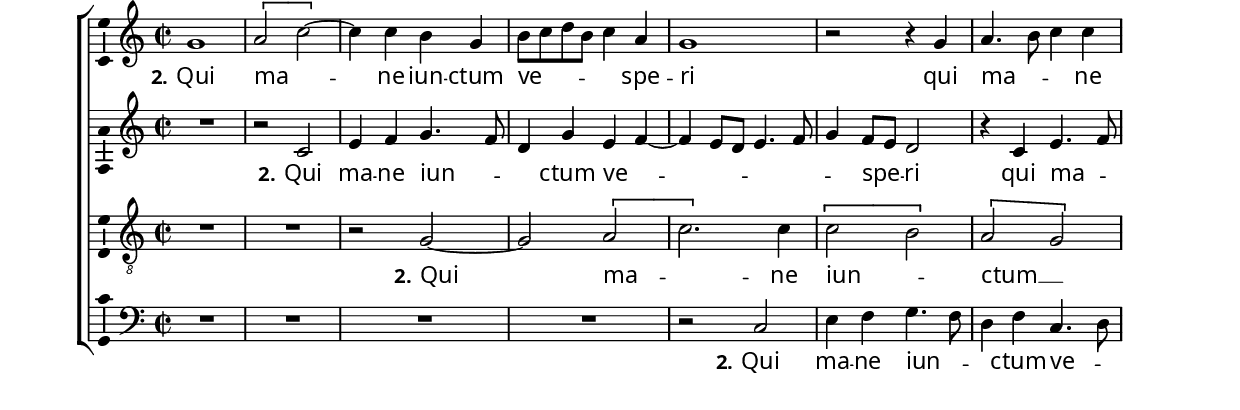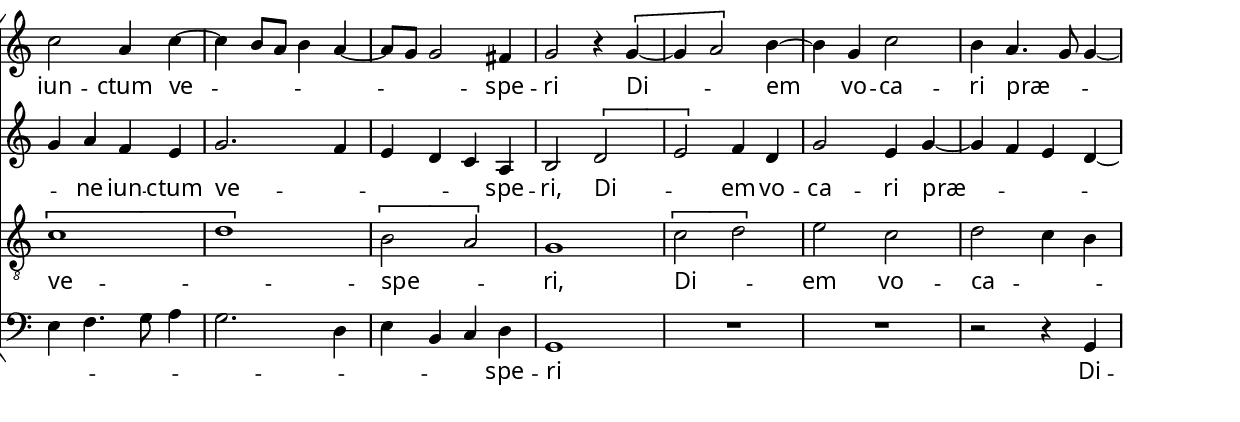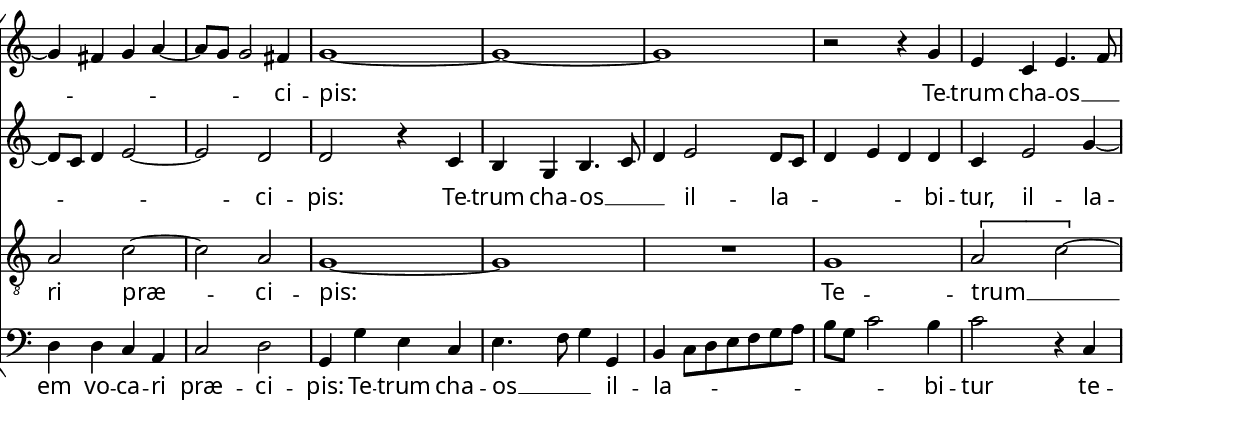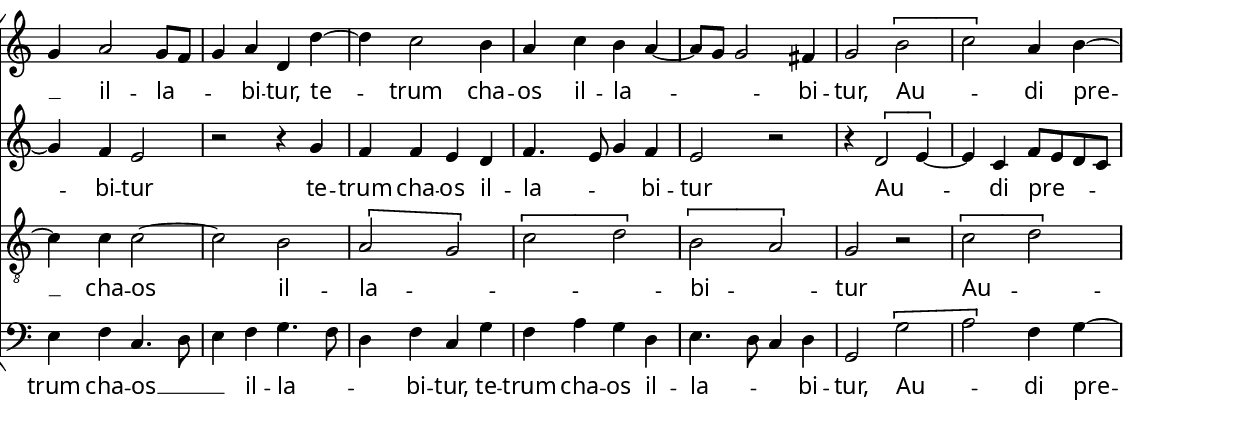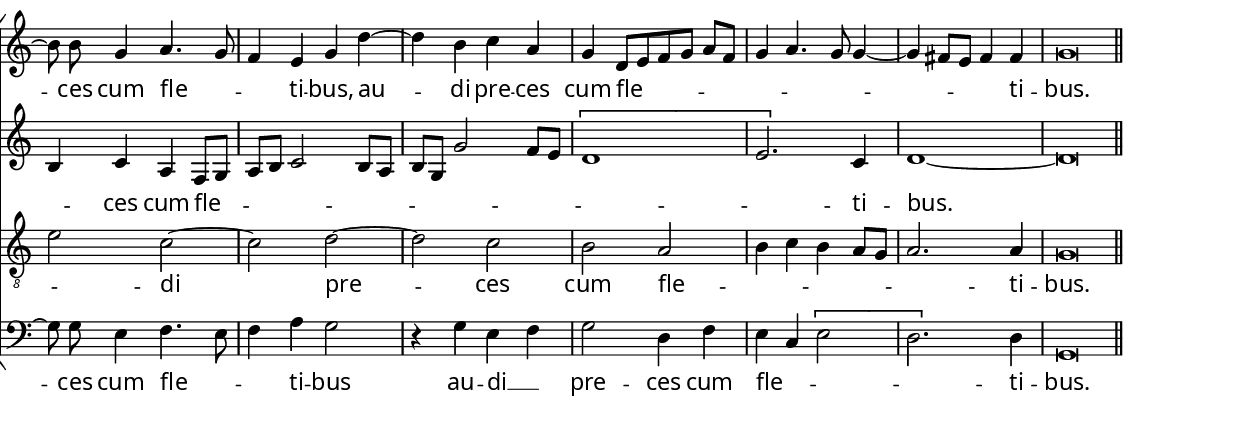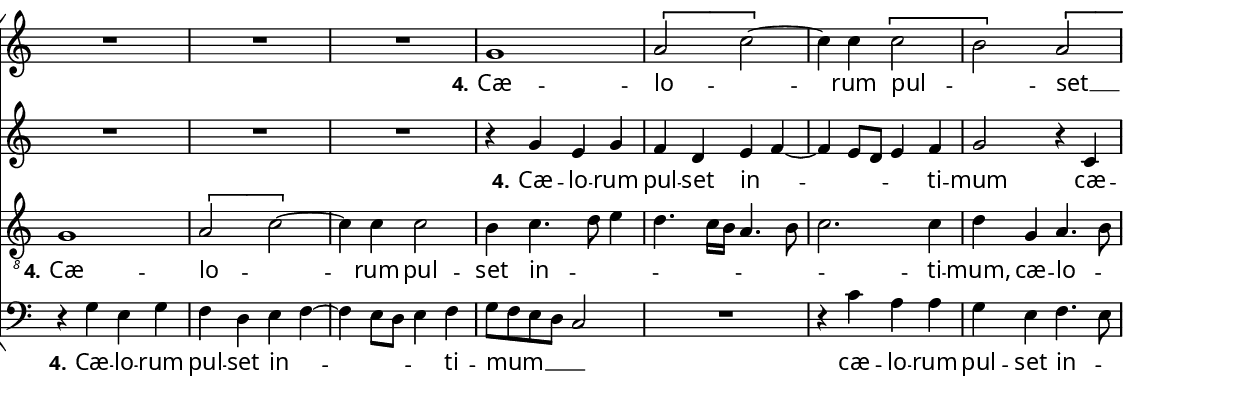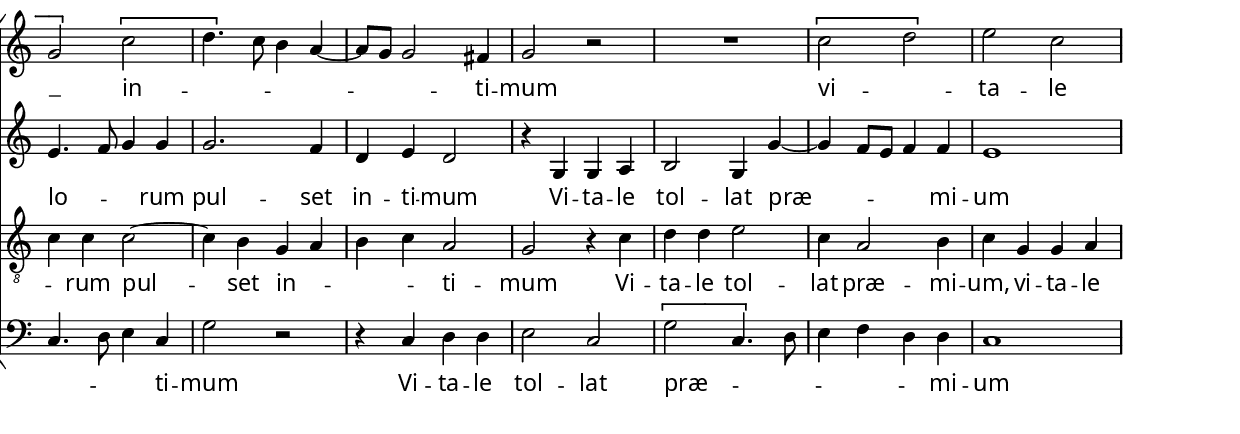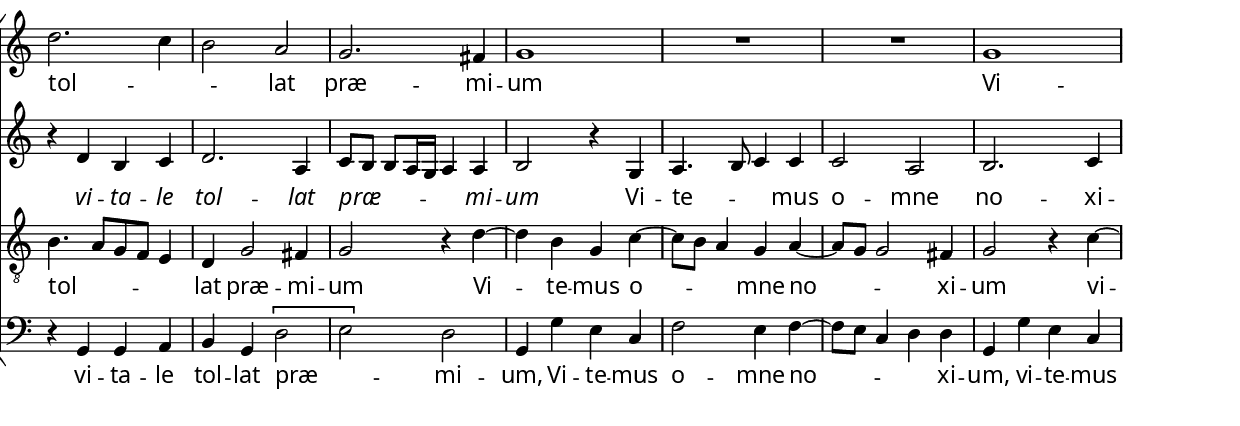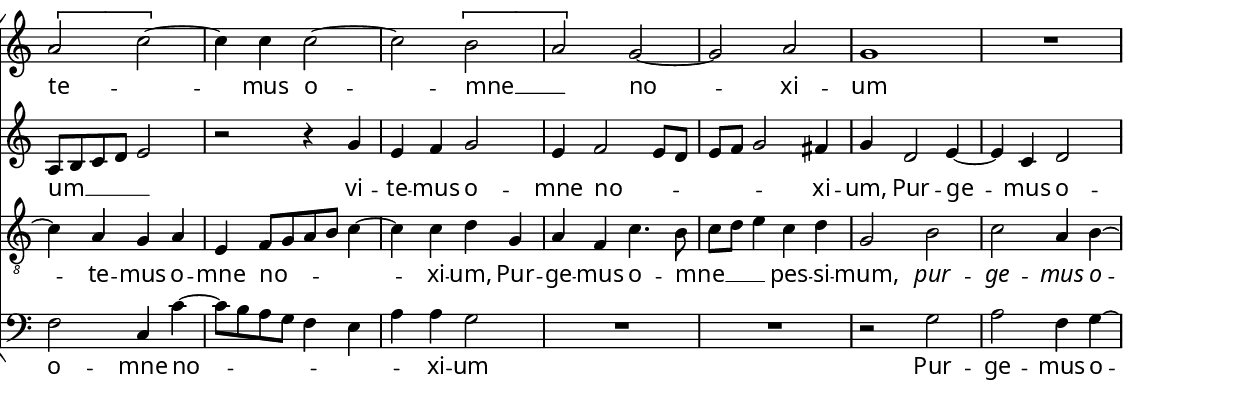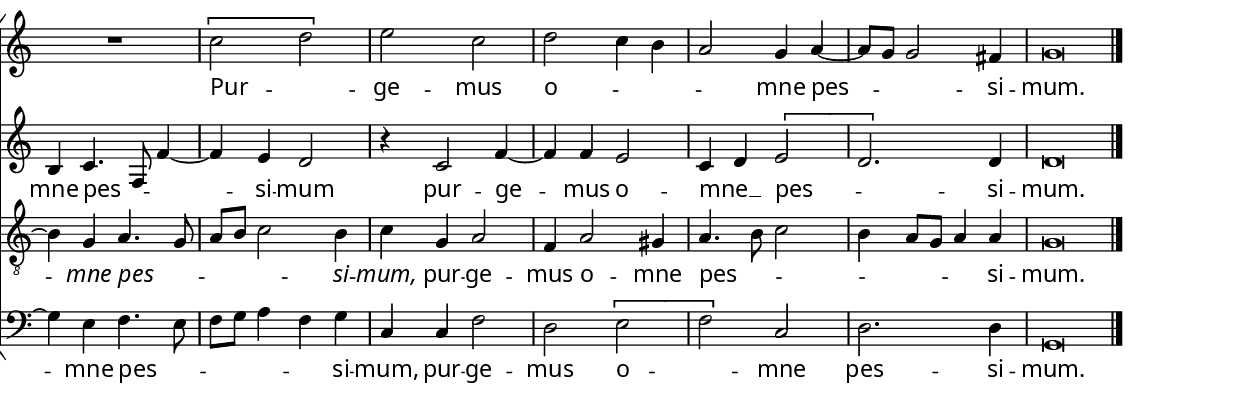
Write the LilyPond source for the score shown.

\header {
  composer="Tomás Luis de Victoria (c.1548-1611)"
  %opus="(-)"
  poet="1581a,  1600b"
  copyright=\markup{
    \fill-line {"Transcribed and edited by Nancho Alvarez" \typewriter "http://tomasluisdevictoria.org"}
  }
% tagline=""
}
\include "lilypond-book-preamble.ly"

#(set-global-staff-size 16) \paper{ #(define fonts (make-pango-font-tree "Garamond Premier Pro" "Garamond Premier Pro" "Garamond Premier Pro" (/ 16 18))) }
#(ly:set-option 'point-and-click #f)

italicas=\override LyricText.font-shape = #'italic
rectas=\override LyricText.font-shape = #'upright
ss=\once \set suggestAccidentals = ##t
incipitwidth = 20

htitle="Lucis creator optime"
hcomposer="Victoria"


% \markup{\null \vspace #0 }

% \score {\transpose c c {
% <<
%          \new Voice = "canto" {
%                  \override Staff.TimeSignature.stencil = #'()
%                  \override Stem.transparent = ##t
%                  \set Score.timing = ##f
%                  \override NoteHead.style = #'neomensural         
%                  \clef "G_8" 
%                  \key a \minor
%                  \override LigatureBracket.padding = #1
%                  g4 \[a c'\] c' \[c' b\] \[a g\] \[c' d'\] c' \[b a g\] \bar "|"
%                  \[c' d'\] \[e' c'\] d' \[c' b a\] b b a g \bar "|"
%      g \[a c'\] c' \[c' b\] \[a g\] c' d' \[b a g\] \bar "|"
%      \[c' d'\] \[e' c'\] d' \[c' b a\] b b a g \bar "||"
%          }
%          \new Lyrics \lyricsto "canto" {
%            \set stanza = "1."
%            Lu -- cis __ _ cre -- a -- _ tor __ _ o -- _ pti -- me __ _ _ 
%            Lu -- _ cem __ _ di -- e -- _ _ rum pro -- fer -- ens
%            Pri -- mor -- _ di -- is __ _ lu -- _ cis no -- væ __ _ _ 
%            Mun -- _ di __ _ pa -- rans __ _ _ o -- ri -- gi -- nem.
%          }
%          \new Lyrics \lyricsto "canto" {
%            \set stanza = "3."
%           Ne mens __ _ gra -- va -- _ ta __ _ cri -- _ mi -- ne __ _ _
%           Vi -- _ tæ __ _ sit ex -- _ _ sul mu -- ne -- re
%           Dum nil __ _ pe -- ren -- _ ne __ _ co -- gi -- tat __ _ _ 
%           Se -- _ se -- _ que cul -- _ _ pis il -- li -- gat.
%          }
%          \new Lyrics \lyricsto "canto" {
%            \set stanza = "5."
%           Præs -- ta __ _ Pa -- ter __ _ \italicas pi -- _ is -- _ si -- me __ _ _ 
%           Pa -- _ tri -- _ que com -- _ _ par u -- ni -- ce
%           Cum Spi -- _ ri -- tu __ _ Pa -- _ ra -- cli -- to __ _ _ 
%           Re -- _ gnans __ _ per om -- _ _ ne sæ -- cu -- lum.
%          }
% >>
%         }%transpose

% \layout {
%         %line-width=16\cm 
%         indent=1.0\cm
%         %ragged-right = ##f
% }
% }

%%%%%%%%%%%%%%%%%%%%%%%%%%%%%%%%%%%%%%%%%%%%%%%%%%%%%%%%%%%%%%%%%%%%%%%%%%%%%5


global={\key c \major \time 2/2  \skip 1*35 \bar "||" \pageBreak
          \skip 1*35 \bar "|."

}

cantus={
  g'1 |
  \[a'2 c'' ~ \] |
  c''4 c'' b' g' |
  b'8 c'' d'' b' c''4 a' |
%5
  g'1 |
  r2 r4 g' |
  a'4. b'8 c''4 c'' |
  c''2 a'4 c'' ~ |
  c'' b'8 a' b'4 a' ~ |
%10
  a'8 g' g'2 fis'4 |
  g'2 r4 \[g' ~ |
  g' a'2\] b'4 ~ |
  b' g' c''2 |
  b'4 a'4. g'8 g'4 ~ |
%15
  g' fis' g' a' ~ |
  a'8 g' g'2 fis'4 |
  g'1 ~ |
  g' ~ |
  g' |
%20
  r2 r4 g' |
  e' c' e'4. f'8 |
  g'4 a'2 g'8 f' |
  g'4 a' d' d'' ~ |
  d'' c''2 b'4 |
%25
  a' c'' b' a' ~ |
  a'8 g' g'2 fis'4 |
  g'2 \[b' |
  c''\] a'4 b' ~ |
  \set Staff.autoBeaming = ##f
  b'8 b' g'4 a'4. g'8 |
  \set Staff.autoBeaming = ##t
%30
  f'4 e' g' d'' ~ |
  d'' b' c'' a' |
  g' d'8[ e' f' g'] a'[ f'] |
  g'4 a'4. g'8 g'4 ~ |
  g' fis'8 e' fis'4 fis' |
%35
  g'\breve*1/2 |
  R1*4/4 |
  R1*4/4 |
  R1*4/4 |
  g'1 |
%40
  \[a'2 c'' ~ \] |
  c''4 c'' \[c''2 |
  b'\] \[a' |
  g'\] \[c'' |
  d''4.\] c''8 b'4 a' ~ |
%45
  a'8 g' g'2 fis'4 |
  g'2 r |
  R1*4/4 |
  \[c''2 d''\] |
  e'' c'' |
%50
  d''2. c''4 |
  b'2 a' |
  g'2. fis'4 |
  g'1 |
  R1*4/4 |
%55
  R1*4/4 |
  g'1 |
  \[a'2 c'' ~ \] |
  c''4 c'' c''2 ~ |
  c'' \[b' |
%60
  a'\] g' ~ |
  g' a' |
  g'1 |
  R1*4/4 |
  R1*4/4 |
%65
  \[c''2 d''\] |
  e'' c'' |
  d'' c''4 b' |
  a'2 g'4 a' ~ |
  a'8 g' g'2 fis'4 |
%70
  g'\breve*1/2
}

altus={
  R1*4/4 |
  r2 c' |
  e'4 f' g'4. f'8 |
  d'4 g' e' f' ~ |
%5
  f' e'8 d' e'4. f'8 |
  g'4 f'8 e' d'2 |
  r4 c' e'4. f'8 |
  g'4 a' f' e' |
  g'2. f'4 |
%10
  e' d' c' a |
  b2 \[d' |
  e'\] f'4 d' |
  g'2 e'4 g' ~ |
  g' f' e' d' ~ |
%15
  d'8 c' d'4 e'2 ~ |
  e' d' |
  d' r4 c' |
  b g b4. c'8 |
  d'4 e'2 d'8 c' |
%20
  d'4 e' d' d' |
  c' e'2 g'4 ~ |
  g' f' e'2 |
  r r4 g' |
  f' f' e' d' |
%25
  f'4. e'8 g'4 f' |
  e'2 r |
  r4 \[d'2 e'4 ~ \] |
  e' c' f'8 e' d' c' |
  b4 c' a f8 g |
%30
  a b c'2 b8 a |
  b g g'2 f'8 e' |
  \[d'1 |
  e'2.\] c'4 |
  d'1 ~ |
%35
  d'\breve*1/2 |
  R1*4/4 |
  R1*4/4 |
  R1*4/4 |
  r4 g' e' g' |
%40
  f' d' e' f' ~ |
  f' e'8 d' e'4 f' |
  g'2 r4 c' |
  e'4. f'8 g'4 g' |
  g'2. f'4 |
%45
  d' e' d'2 |
  r4 g g a |
  b2 g4 g' ~ |
  g' f'8 e' f'4 f' |
  e'1 |
%50
  r4 d' b c' |
  d'2. a4 |
   c'8[ b]  b[ a16 g] a4 a |
  b2 r4 g |
  a4. b8 c'4 c' |
%55
  c'2 a |
  b2. c'4 |
  a8 b c' d' e'2 |
  r r4 g' |
  e' f' g'2 |
%60
  e'4 f'2 e'8 d' |
  e' f' g'2 fis'4 |
  g' d'2 e'4 ~ |
  e' c' d'2 |
  b4 c'4. f8 f'4 ~ |
%65
  f' e' d'2 |
  r4 c'2 f'4 ~ |
  f' f' e'2 |
  c'4 d' \[e'2 | 
  d'2.\] d'4 |
%70
  d'\breve*1/2
}

tenor={
  R1*4/4 |
  R1*4/4 |
  r2 g ~ |
  g \[a |
%5
  c'2.\] c'4 |
  \[c'2 b\] |
  \[a g\] |
  \[c'1 |
  d'\] |
%10
  \[b2 a\] |
  g1 |
  \[c'2 d'\] |
  e' c' |
  d' c'4 b |
%15
  a2 c' ~ |
  c' a |
  g1 ~ |
  g |
  R1*4/4 |
%20
  g1 |
  \[a2 c' ~ \] |
  c'4 c' c'2 ~ |
  c' b |
  \[a g\] |
%25
  \[c' d'\] |
  \[b a\] |
  g r |
  \[c' d'\] |
  e' c' ~ |
%30
  c' d' ~ |
  d' c' |
  b a |
  b4 c' b a8 g |
  a2. a4 |
%35
  g\breve*1/2 |
  g1 |
  \[a2 c' ~ \] |
  c'4 c' c'2 |
  b4 c'4. d'8 e'4 |
%40
  d'4. c'16 b a4. b8 |
  c'2. c'4 |
  d' g a4. b8 |
  c'4 c' c'2 ~ |
  c'4 b g a |
%45
  b c' a2 |
  g r4 c' |
  d' d' e'2 |
  c'4 a2 b4 |
  c' g g a |
%50
  b4.  a8[ g f] e4 |
  d g2 fis4 |
  g2 r4 d' ~ |
  d' b g c' ~ |
  c'8 b a4 g a ~ |
%55
  a8 g g2 fis4 |
  g2 r4 c' ~ |
  c' a g a |
  e  f8[ g a b] c'4 ~ |
  c' c' d' g |
%60
  a f c'4. b8 |
  c' d' e'4 c' d' |
  g2 b |
  c' a4 b ~ |
  b g a4. g8 |
%65
  a b c'2 b4 |
  c' g a2 |
  f4 a2 gis4 |
  a4. b8 c'2 |
  b4 a8 g a4 a |
%70
  g\breve*1/2
}

bassus={
  R1*4/4 |
  R1*4/4 |
  R1*4/4 |
  R1*4/4 |
%5
  r2 c |
  e4 f g4. f8 |
  d4 f c4. d8 |
  e4 f4. g8 a4 |
  g2. d4 |
%10
  e b, c d |
  g,1 |
  R1*4/4 |
  R1*4/4 |
  r2 r4 g, |
%15
  d d c a, |
  c2 d |
  g,4 g e c |
  e4. f8 g4 g, |
  b, c8[ d e f g a] |
%20
  b g c'2 b4 |
  c'2 r4 c |
  e f c4. d8 |
  e4 f g4. f8 |
  d4 f c g |
%25
  f a g d |
  e4. d8 c4 d |
  g,2 \[g |
  a\] f4 g ~ |
  \set Staff.autoBeaming = ##f
  g8 g e4 f4. e8 |
  \set Staff.autoBeaming = ##t
%30
  f4 a g2 |
  r4 g e f |
  g2 d4 f |
  e c \[e2 |
  d2.\] d4 |
%35
  g,\breve*1/2 |
  r4 g e g |
  f d e f ~ |
  f e8 d e4 f |
  g8 f e d c2 |
%40
  R1*4/4 |
  r4 c' a a |
  g e f4. e8 |
  c4. d8 e4 c |
  g2 r |
%45
  r4 c d d |
  e2 c |
  \[g c4.\] d8 |
  e4 f d d |
  c1 |
%50
  r4 g, g, a, |
  b, g, \[d2 |
  e\] d |
  g,4 g e c |
  f2 e4 f ~ |
%55
  f8 e c4 d d |
  g, g e c |
  f2 c4 c' ~ |
  c'8 b a g f4 e |
  a a g2 |
%60
  R1*4/4 |
  R1*4/4 |
  r2 g |
  a f4 g ~ |
  g e f4. e8 |
%65
  f g a4 f g |
  c c f2 |
  d \[e |
  f\] c |
  d2. d4 |
%70
  g,\breve*1/2
}

textocantus=\lyricmode{
\set stanza = "2."
Qui ma -- _ _ ne iun -- ctum ve -- _ _ _ _ spe -- ri
qui ma -- _ _ ne iun -- ctum ve -- _ _ _ _ _ _ _ _ spe -- ri
Di -- _ _ em _ vo -- ca -- ri præ -- _ _ _ _ _ _ _ _ _ ci -- pis: _ _ 
Te -- trum cha -- os __ _ _ il -- la -- _ _ bi -- tur,
te -- _ trum cha -- os il -- la -- _ _ _ _ bi -- tur,
Au -- _ di pre -- _ ces cum fle -- _ _ ti -- bus,
au -- _ di pre -- ces cum fle -- _ _ _ _ _ _ _ _ _ _ _ _ _ ti -- bus.
\set stanza = "4."
Cæ -- lo -- _ _ rum pul -- _ set __ _
in -- _ _ _ _ _ _ _ ti -- mum
vi -- _ ta -- le tol -- _ _ lat præ -- mi -- um
Vi -- te -- _ _ mus o -- _ mne __ _ no -- _ xi -- um
Pur -- _ ge -- mus o -- _ _ _ mne pes -- _ _ _ si -- mum.
}

textoaltus=\lyricmode{
\set stanza = "2."
Qui ma -- ne iun -- _ _ ctum ve -- _ _ _ _ _ _ _ spe -- _ ri
qui ma -- _ _ ne iun -- ctum ve -- _ _ _ _ spe -- ri, 
Di -- _ em vo -- ca -- ri præ -- _ _ _ _ _ _ _ _ _ ci -- pis:
Te -- trum cha -- os __ _ _ il -- la -- _ _ _ _ bi -- tur,
il -- la -- _ bi -- tur
te -- trum cha -- os il -- la -- _ _ bi -- tur
Au -- _ _ di pre -- _ _ _ _ ces cum fle -- _ _ _ _ _ _ _ _ _ _ _ _ _ ti -- bus. _
\set stanza = "4."
Cæ -- lo -- rum pul -- set in -- _ _ _ _ _ ti -- mum
cæ -- lo -- _ _ rum pul -- set in -- ti -- mum
Vi -- ta -- le tol -- lat præ -- _ _ _ _ mi -- um
\italicas vi -- ta -- le tol -- lat præ -- _ _ _ _ _ mi -- um \rectas
Vi -- te -- _ _ mus o -- mne no -- xi -- um __ _ _ _ _ 
vi -- te -- mus o -- mne no -- _ _ _ _ _ xi -- um,
Pur -- ge -- _ mus o -- mne pes -- _ _ _ si -- mum
pur -- ge -- _ mus o -- mne __ _ pes -- _ si -- mum.
}

textotenor=\lyricmode{
\set stanza = "2."
Qui _ ma -- _ ne iun -- _ ctum __ _
ve -- _ spe -- _ ri,
Di -- _ em vo -- ca -- _ _ ri præ -- _ ci -- pis: _
Te -- trum __ _ _ cha -- os _ il -- la -- _ _ _ bi -- _ tur
Au -- _ _ di _ pre -- _ ces cum fle -- _ _ _ _ _ _ ti -- bus.
\set stanza = "4."
Cæ -- lo -- _ _ rum pul -- set in -- _ _ _ _ _ _ _ _ ti -- mum,
cæ -- lo -- _ _ rum pul -- _ set in -- _ _ _ ti -- mum
Vi -- ta -- le tol -- lat præ -- mi -- um,
vi -- ta -- le tol -- _ _ _ _ lat præ -- mi -- um
Vi -- _ te -- mus o -- _ _ _ mne no -- _ _ _ xi -- um
vi -- _ te -- mus o -- mne no -- _ _ _ _ _ xi -- um,
Pur -- ge -- mus o -- mne __ _ _ _ pes -- si -- mum,
\italicas pur -- ge -- mus o -- _ mne pes -- _ _ _ _ si -- mum, \rectas
pur -- ge -- mus o -- mne pes -- _ _ _ _ _ _ si -- mum.
}

textobassus=\lyricmode{
\set stanza = "2."
Qui ma -- ne iun -- _ _ ctum ve -- _ _ _ _ _ _ _ _ _ _ spe -- ri
Di -- em vo -- ca -- ri præ -- ci -- pis:
Te -- trum cha -- os __ _ _ il -- la -- _ _ _ _ _ _ _ _ _ bi -- tur
te -- trum cha -- os __ _ _ il -- la -- _ _ bi -- tur,
te -- trum cha -- os il -- la -- _ _ bi -- tur,
Au -- _ di pre -- _ ces cum fle -- _ _ ti -- bus
au -- di __ _ pre -- ces cum fle -- _ _ _ ti -- bus.
\set stanza = "4."
Cæ -- lo -- rum pul -- set in -- _ _ _ _ _ ti -- mum __ _ _ _ _ 
cæ -- lo -- rum pul -- set in -- _ _ _ _ ti -- mum
Vi -- ta -- le tol -- lat præ -- _ _ _ _ _ mi -- um
vi -- ta -- le tol -- lat præ -- _ mi -- um,
Vi -- te -- mus o -- mne no -- _ _ _ _ xi -- um,
vi -- te -- mus o -- mne no -- _ _ _ _ _ _ _ xi -- um
Pur -- ge -- mus o -- _ mne pes -- _ _ _ _ _ si -- mum,
pur -- ge -- mus o -- _ mne pes -- si -- mum.
}


incipitcantus=\markup{
  \score{
    { 
    \set Staff.instrumentName="Cantus "
    \override NoteHead.style = #'neomensural
    \override Rest.style = #'neomensural
    \override Staff.TimeSignature.style = #'neomensural
    \cadenzaOn 
    \clef "petrucci-c1"
    \key c \major
    \time 2/2
    g'\breve
    } 
  \layout {
    \context {\Voice
      \remove Ligature_bracket_engraver
      \consists Mensural_ligature_engraver
    }
    line-width=\incipitwidth
    indent = 0
  }
  }
}

incipitaltus=\markup{
  \score{
    { 
    \set Staff.instrumentName="Altus    "
    \override NoteHead.style = #'neomensural 
    \override Rest.style = #'neomensural
    \override Staff.TimeSignature.style = #'neomensural
    \cadenzaOn 
    \clef "petrucci-c3"
    \key c \major
    \time 2/2
    c'1
    } 
  \layout {
    \context {\Voice
      \remove Ligature_bracket_engraver
      \consists Mensural_ligature_engraver
    }
    line-width=\incipitwidth
    indent = 0
  }
  }
}


incipittenor=\markup{
  \score{
    { 
    \set Staff.instrumentName="Tenor   "
    \override NoteHead.style = #'neomensural 
    \override Rest.style = #'neomensural
    \override Staff.TimeSignature.style = #'neomensural
    \cadenzaOn 
    \clef "petrucci-c4"
    \key c \major
    \time 2/2
    g\breve
    } 
  \layout {
    \context {\Voice
      \remove Ligature_bracket_engraver
      \consists Mensural_ligature_engraver
    }
    line-width=\incipitwidth
    indent=0
  }
  }
}

incipitbassus=\markup{
  \score{
    { 
    \set Staff.instrumentName="Bassus "
    \override NoteHead.style = #'neomensural 
    \override Rest.style = #'neomensural
    \override Staff.TimeSignature.style = #'neomensural
    \cadenzaOn 
    \clef "petrucci-f4"
    \key c \major
    \time 2/2
    c1
    } 
  \layout {
    \context {\Voice
      \remove Ligature_bracket_engraver
      \consists Mensural_ligature_engraver
    }
    line-width=\incipitwidth
    indent = 0
  }
  }
}




\score {\transpose c' c'{
\new ChoirStaff<<

  \new Staff <<\global
  \new Voice="v1" {
    \clef "treble"
    \cantus }
  \new Lyrics \lyricsto "v1" {\textocantus }
  >>
  
  \new Staff << \global
  \new Voice="v2" {
    \clef "treble" 
    \altus}
  \new Lyrics \lyricsto "v2" {\textoaltus }
  >>

  
  \new Staff <<\global
  \new Voice="v3" {
    \clef "G_8"
    \tenor }
  \new Lyrics \lyricsto "v3" {\textotenor }
  >>
  
  \new Staff <<\global
  \new Voice="v4" {
    \clef "bass" 
    \bassus }
  \new Lyrics \lyricsto "v4" {\textobassus }
  >>
  
>>

  }%transpose

\layout{
  \context {\Lyrics 
    \override VerticalAxisGroup.staff-affinity = #UP
    \override VerticalAxisGroup.nonstaff-relatedstaff-spacing =
      #'((basic-distance . 0) (minimum-distance . 0) (padding . 1))
    \override LyricText.font-size = #1.2
    \override LyricHyphen.minimum-distance = #0.5
  }
  \context {\Score 
    tempoHideNote = ##t
    \override BarNumber.padding = #2 
  }
  \context {\Voice 
    melismaBusyProperties = #'()
    %autoBeaming = ##f
  }
  \context {\Staff 
                %\RemoveEmptyStaves
                %\override VerticalAxisGroup.remove-first = ##t
    \override VerticalAxisGroup.staff-staff-spacing =
      #'((basic-distance . 11) (minimum-distance . 0) (padding . 1))
    \consists Ambitus_engraver 
    \override LigatureBracket.padding = #1
  }
}

%\midi { \mtempo }

}
